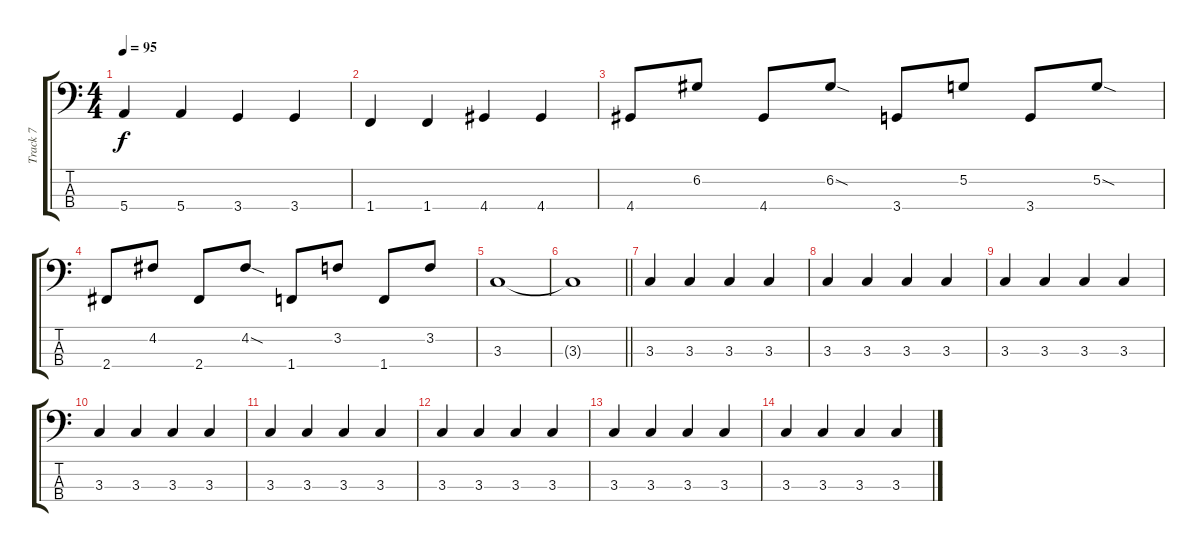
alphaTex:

\track ("Track 7" "Track 7") {instrument electricbassfinger}
\staff {score tabs}
\tuning (G2 D2 A1 E1) {hide}
\ts (4 4)
\tempo 95
\clef f4
\ks c
5.4.4{dy f} 5.4.4 3.4.4 3.4.4 |
1.4.4 1.4.4 4.4.4 4.4.4 |
4.4.8 6.2.8 4.4.8 6.2{sod}.8 3.4.8 5.2.8 3.4.8 5.2{sod}.8 |
2.4.8 4.2.8 2.4.8 4.2{sod}.8 1.4.8 3.2.8 1.4.8 3.2.8 |
3.3.1 |
\barLineRight lightlight
3.3{t}.1 |
3.3.4 3.3.4 3.3.4 3.3.4 |
3.3.4 3.3.4 3.3.4 3.3.4 |
3.3.4 3.3.4 3.3.4 3.3.4 |
3.3.4 3.3.4 3.3.4 3.3.4 |
3.3.4 3.3.4 3.3.4 3.3.4 |
3.3.4 3.3.4 3.3.4 3.3.4 |
3.3.4 3.3.4 3.3.4 3.3.4 |
3.3.4 3.3.4 3.3.4 3.3.4
